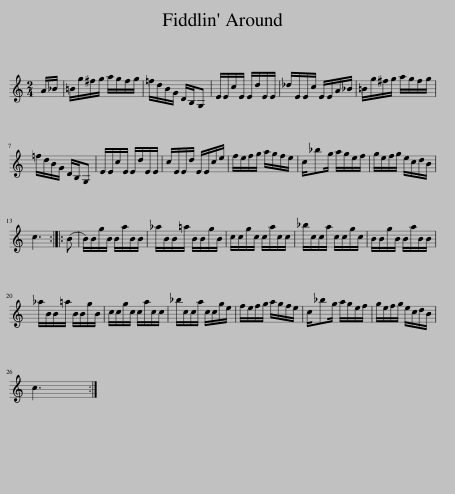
X:1
L:1/8
M:2/4
I:linebreak $
K:C
V:1 treble
V:1
 A/_B/ | =B/g/^f/g/ a/g/f/g/ | =f/d/B/G/ D/B,/G, | E/E/c/E/ E/d/E/E/ | _d/E/E/c/ E/E/A/_B/ | %5
 =B/g/^f/g/ a/g/f/g/ |$ =f/d/B/G/ D/B,/G, | E/E/c/E/ E/d/E/E/ | c/E/E/d/ E/E/c/e/ | f/e/f/g/ a/g/f/e/ | %10
 c/_bg/ a/g/e/f/ | g/e/f/g/ e/c/d/B/ |$ c3 :: (B | B/)B/g/B/ B/a/B/B/ | %15
 _a/B/B/=a/ B/B/g/B/ | c/c/g/c/ c/a/c/c/ | _b/c/c/a/ c/c/g/c/ | B/B/g/B/ B/a/B/B/ |$ _a/B/B/=a/ B/B/g/B/ | %20
 c/c/g/c/ c/a/c/c/ | _b/c/c/a/ c/c/g/e/ | f/e/f/g/ a/g/f/e/ | c/_bg/ a/g/e/f/ | g/e/f/g/ e/c/d/B/ |$ %25
 c3 :| %26
